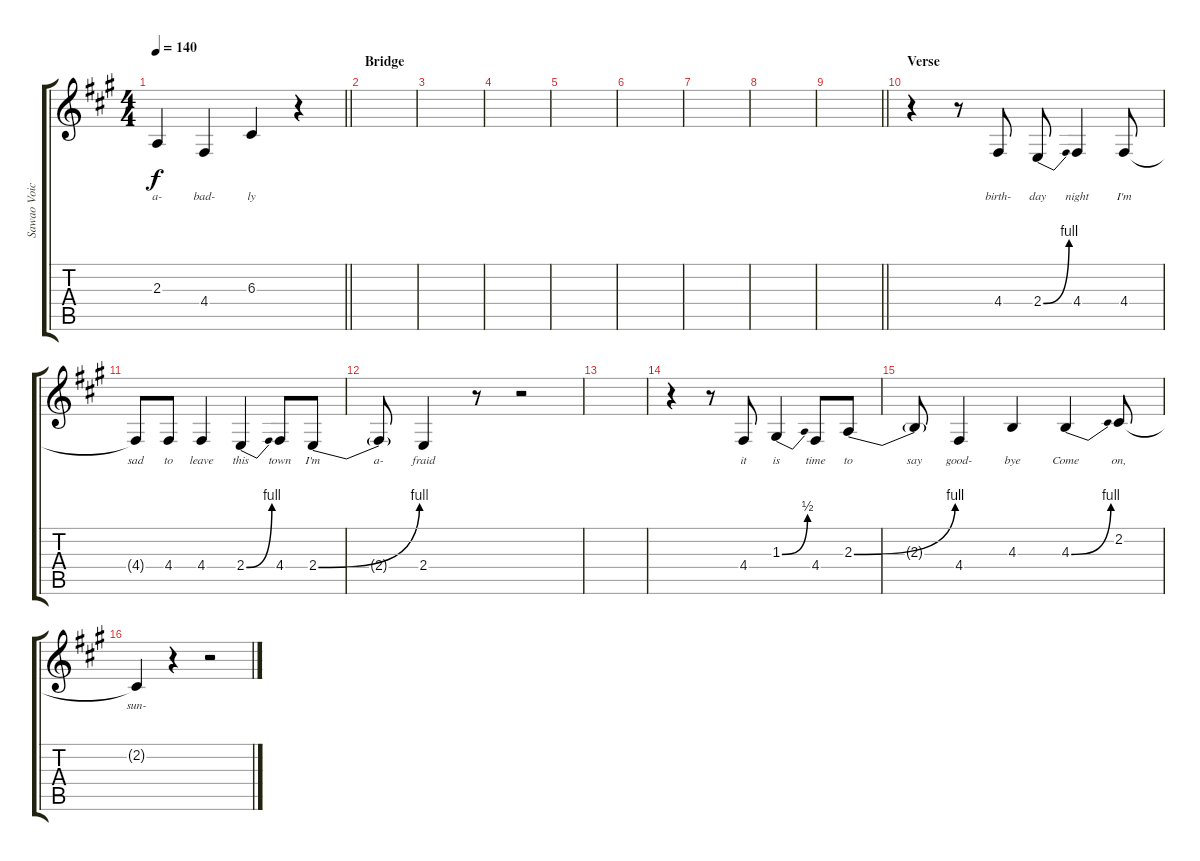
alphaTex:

\track ("Sawao Voice" "Sawao Voic") {instrument lead2sawtooth}
\staff {score tabs}
\tuning (E4 B3 G3 D3 A2 E2) {hide}
\ts (4 4)
\tempo 140
\clef g2
\barLineRight lightlight
\ks a
2.3{t}.4{lyrics (0 "a-") lyrics (1 "") lyrics (2 "") lyrics (3 "") lyrics (4 "") dy f} 4.4.4{lyrics (0 "bad-") lyrics (1 "") lyrics (2 "") lyrics (3 "") lyrics (4 "")} 6.3.4{lyrics (0 "ly") lyrics (1 "") lyrics (2 "") lyrics (3 "") lyrics (4 "")} r.4 |
\section ("" "Bridge")
|
|
|
|
|
|
|
\barLineRight lightlight
|
\section ("" "Verse")
r.4 r.8 4.4.8{lyrics (0 "birth-") lyrics (1 "") lyrics (2 "") lyrics (3 "") lyrics (4 "")} 2.4{be (bend 0 0 60 4)}.8{lyrics (0 "day") lyrics (1 "") lyrics (2 "") lyrics (3 "") lyrics (4 "")} 4.4.4{lyrics (0 "night") lyrics (1 "") lyrics (2 "") lyrics (3 "") lyrics (4 "")} 4.4.8{lyrics (0 "I'm") lyrics (1 "") lyrics (2 "") lyrics (3 "") lyrics (4 "")} |
4.4{t}.8{lyrics (0 "sad") lyrics (1 "") lyrics (2 "") lyrics (3 "") lyrics (4 "")} 4.4.8{lyrics (0 "to") lyrics (1 "") lyrics (2 "") lyrics (3 "") lyrics (4 "")} 4.4.4{lyrics (0 "leave") lyrics (1 "") lyrics (2 "") lyrics (3 "") lyrics (4 "")} 2.4{be (bend 0 0 60 4)}.4{lyrics (0 "this") lyrics (1 "") lyrics (2 "") lyrics (3 "") lyrics (4 "")} 4.4.8{lyrics (0 "town") lyrics (1 "") lyrics (2 "") lyrics (3 "") lyrics (4 "")} 2.4{be (bend 0 0 60 4)}.8{lyrics (0 "I'm") lyrics (1 "") lyrics (2 "") lyrics (3 "") lyrics (4 "")} |
2.4{t}.8{lyrics (0 "a-") lyrics (1 "") lyrics (2 "") lyrics (3 "") lyrics (4 "")} 2.4.4{lyrics (0 "fraid") lyrics (1 "") lyrics (2 "") lyrics (3 "") lyrics (4 "")} r.8 r.2 |
|
r.4 r.8 4.4.8{lyrics (0 "it") lyrics (1 "") lyrics (2 "") lyrics (3 "") lyrics (4 "")} 1.3{be (bend 0 0 60 2)}.4{lyrics (0 "is") lyrics (1 "") lyrics (2 "") lyrics (3 "") lyrics (4 "")} 4.4.8{lyrics (0 "time") lyrics (1 "") lyrics (2 "") lyrics (3 "") lyrics (4 "")} 2.3{be (bend 0 0 60 4)}.8{lyrics (0 "to") lyrics (1 "") lyrics (2 "") lyrics (3 "") lyrics (4 "")} |
2.3{t}.8{lyrics (0 "say") lyrics (1 "") lyrics (2 "") lyrics (3 "") lyrics (4 "")} 4.4.4{lyrics (0 "good-") lyrics (1 "") lyrics (2 "") lyrics (3 "") lyrics (4 "")} 4.3.4{lyrics (0 "bye") lyrics (1 "") lyrics (2 "") lyrics (3 "") lyrics (4 "")} 4.3{be (bend 0 0 60 4)}.4{lyrics (0 "Come") lyrics (1 "") lyrics (2 "") lyrics (3 "") lyrics (4 "")} 2.2.8{lyrics (0 "on,") lyrics (1 "") lyrics (2 "") lyrics (3 "") lyrics (4 "")} |
2.2{t}.4{lyrics (0 "sun-") lyrics (1 "") lyrics (2 "") lyrics (3 "") lyrics (4 "")} r.4 r.2
